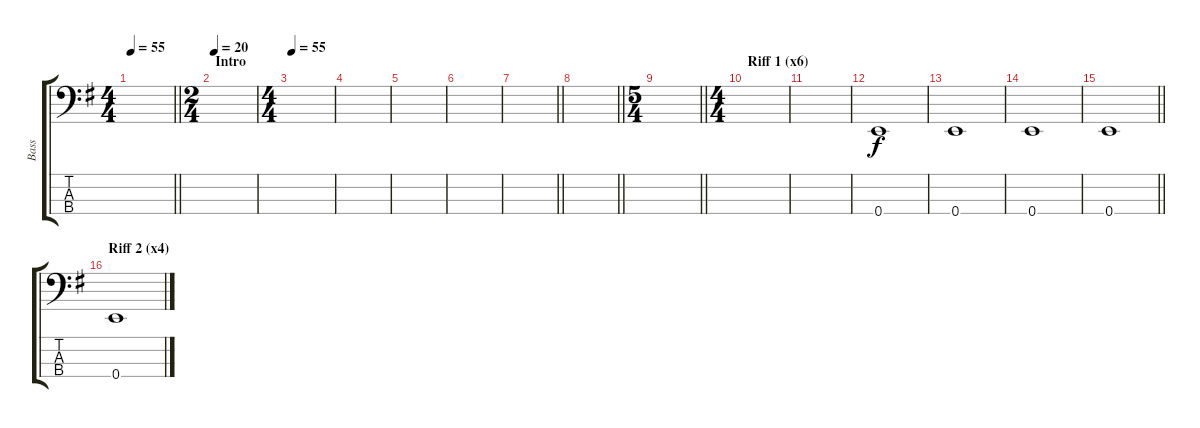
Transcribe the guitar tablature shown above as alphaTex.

\track ("Bass" "Bass") {instrument electricbassfinger}
\staff {score tabs}
\tuning (G2 D2 A1 E1) {hide}
\ts (4 4)
\tempo 55
\clef f4
\barLineRight lightlight
\ks eminor
|
\ts (2 4)
\section ("" "Intro")
\tempo 20
|
\ts (4 4)
\tempo 55
|
|
|
|
\barLineRight lightlight
|
\barLineRight lightlight
|
\ts (5 4)
\barLineRight lightlight
|
\ts (4 4)
\section ("" "Riff 1 (x6)")
|
|
0.4.1 |
0.4.1 |
0.4.1 |
\barLineRight lightlight
0.4.1 |
\section ("" "Riff 2 (x4)")
0.4.1
